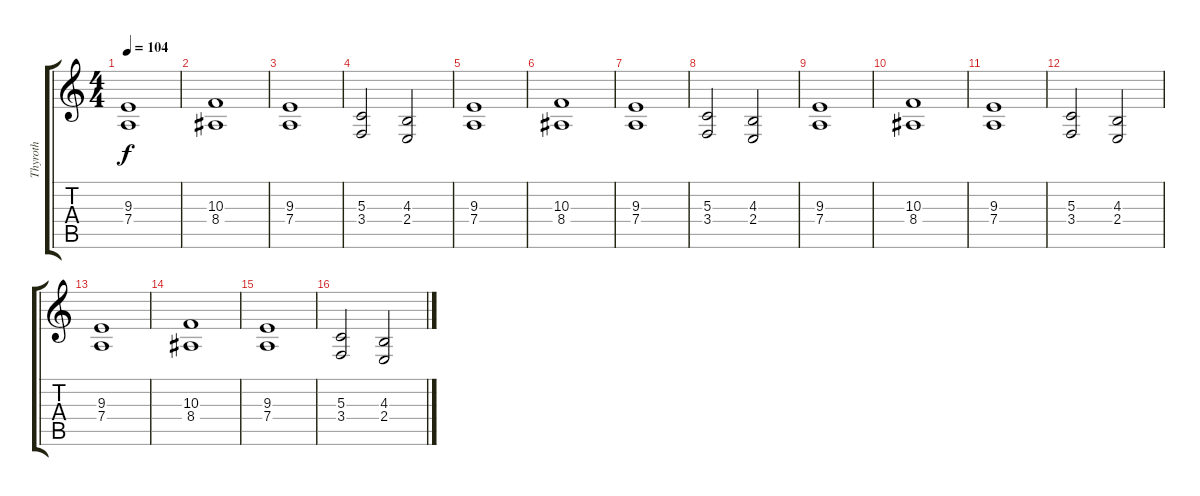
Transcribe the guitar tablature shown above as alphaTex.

\track ("Thyroth" "Thyroth") {instrument tremolostrings}
\staff {score tabs}
\tuning (E4 B3 G3 D3 A2 E2) {hide}
\ts (4 4)
\tempo 104
\clef g2
\ks c
(9.3 7.4).1{dy f} |
(10.3 8.4).1 |
(9.3 7.4).1 |
(5.3 3.4).2 (4.3 2.4).2 |
(9.3 7.4).1 |
(10.3 8.4).1 |
(9.3 7.4).1 |
(5.3 3.4).2 (4.3 2.4).2 |
(9.3 7.4).1 |
(10.3 8.4).1 |
(9.3 7.4).1 |
(5.3 3.4).2 (4.3 2.4).2 |
(9.3 7.4).1 |
(10.3 8.4).1 |
(9.3 7.4).1 |
(5.3 3.4).2 (4.3 2.4).2
